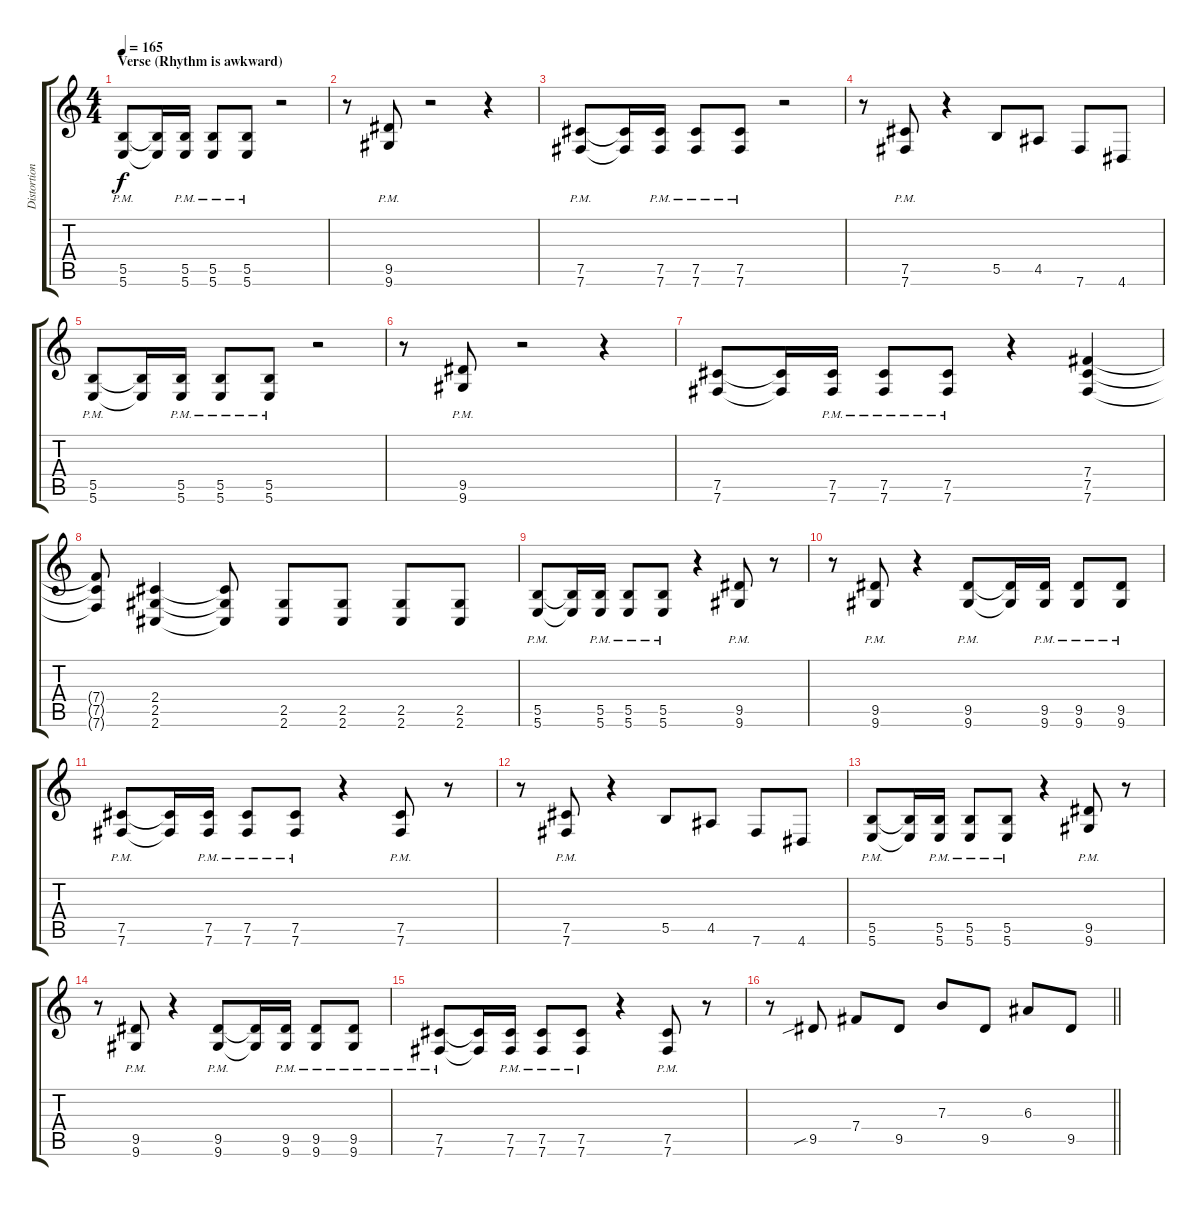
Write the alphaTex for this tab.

\track ("Distortion Guitar 2" "Distortion") {instrument distortionguitar}
\staff {score tabs}
\tuning (Db4 Ab3 E3 B2 Gb2 B1) {hide}
\ts (4 4)
\section ("" "Verse (Rhythm is awkward)")
\tempo 165
\clef g2
\ks c
(5.5{pm} 5.6{pm}).8{dy f} (5.5{t} 5.6{t}).16 (5.5{pm} 5.6{pm}).16 (5.5{pm} 5.6{pm}).8 (5.5{pm} 5.6{pm}).8 r.2 |
r.8 (9.5{pm} 9.6{pm}).8 r.2 r.4 |
(7.5{pm} 7.6{pm}).8 (7.5{t} 7.6{t}).16 (7.5{pm} 7.6{pm}).16 (7.5{pm} 7.6{pm}).8 (7.5{pm} 7.6{pm}).8 r.2 |
r.8 (7.5{pm} 7.6{pm}).8 r.4 5.5.8 4.5.8 7.6.8 4.6.8 |
(5.5{pm} 5.6{pm}).8 (5.5{t} 5.6{t}).16 (5.5{pm} 5.6{pm}).16 (5.5{pm} 5.6{pm}).8 (5.5{pm} 5.6{pm}).8 r.2 |
r.8 (9.5{pm} 9.6{pm}).8 r.2 r.4 |
(7.5 7.6).8 (7.5{t} 7.6{t}).16 (7.5{pm} 7.6{pm}).16 (7.5{pm} 7.6{pm}).8 (7.5{pm} 7.6{pm}).8 r.4 (7.4 7.5 7.6).4 |
(7.4{t} 7.5{t} 7.6{t}).8 (2.4 2.5 2.6).4 (2.4{t} 2.5{t} 2.6{t}).8 (2.5 2.6).8 (2.5 2.6).8 (2.5 2.6).8 (2.5 2.6).8 |
(5.5{pm} 5.6{pm}).8 (5.5{t} 5.6{t}).16 (5.5{pm} 5.6{pm}).16 (5.5{pm} 5.6{pm}).8 (5.5{pm} 5.6{pm}).8 r.4 (9.5{pm} 9.6{pm}).8 r.8 |
r.8 (9.5{pm} 9.6{pm}).8 r.4 (9.5{pm} 9.6{pm}).8 (9.5{t} 9.6{t}).16 (9.5{pm} 9.6{pm}).16 (9.5{pm} 9.6{pm}).8 (9.5{pm} 9.6{pm}).8 |
(7.5{pm} 7.6{pm}).8 (7.5{t} 7.6{t}).16 (7.5{pm} 7.6{pm}).16 (7.5{pm} 7.6{pm}).8 (7.5{pm} 7.6{pm}).8 r.4 (7.5{pm} 7.6{pm}).8 r.8 |
r.8 (7.5{pm} 7.6{pm}).8 r.4 5.5.8 4.5.8 7.6.8 4.6.8 |
(5.5{pm} 5.6{pm}).8 (5.5{t} 5.6{t}).16 (5.5{pm} 5.6{pm}).16 (5.5{pm} 5.6{pm}).8 (5.5{pm} 5.6{pm}).8 r.4 (9.5{pm} 9.6{pm}).8 r.8 |
r.8 (9.5{pm} 9.6{pm}).8 r.4 (9.5{pm} 9.6{pm}).8 (9.5{t} 9.6{t}).16 (9.5{pm} 9.6{pm}).16 (9.5{pm} 9.6{pm}).8 (9.5{pm} 9.6{pm}).8 |
(7.5{pm} 7.6{pm}).8 (7.5{t} 7.6{t}).16 (7.5{pm} 7.6{pm}).16 (7.5{pm} 7.6{pm}).8 (7.5{pm} 7.6{pm}).8 r.4 (7.5{pm} 7.6{pm}).8 r.8 |
\barLineRight lightlight
r.8 9.5{sib}.8 7.4.8 9.5.8 7.3.8 9.5.8 6.3.8 9.5.8
